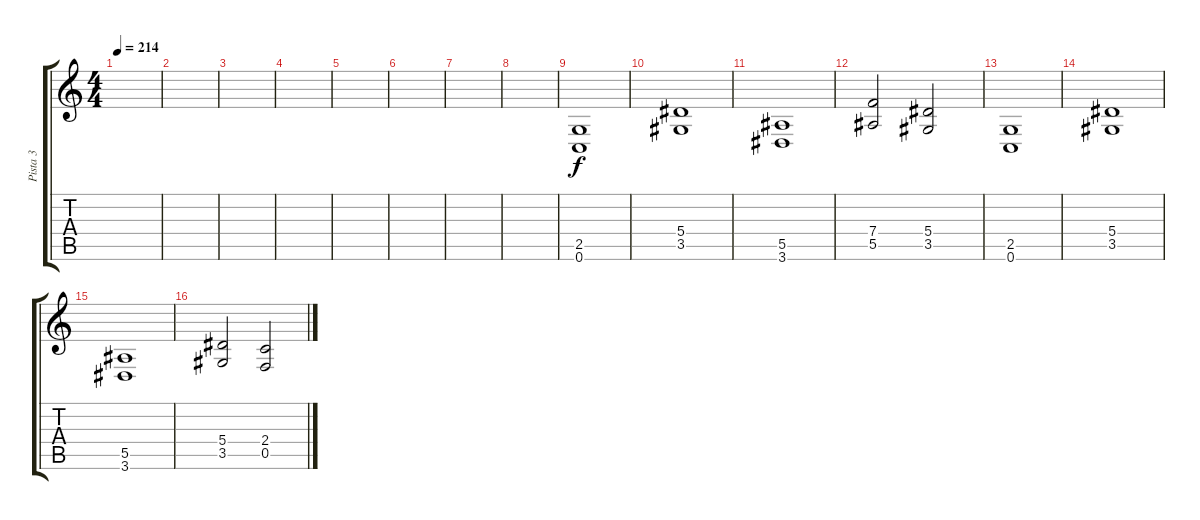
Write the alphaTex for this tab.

\track ("Pista 3" "Pista 3") {instrument distortionguitar}
\staff {score tabs}
\tuning (C4 G3 Eb3 Bb2 F2 C2) {hide}
\ts (4 4)
\tempo 214
\clef g2
\ks c
|
|
|
|
|
|
|
|
(2.5 0.6).1 |
(5.4 3.5).1 |
(5.5 3.6).1 |
(7.4 5.5).2 (5.4 3.5).2 |
(2.5 0.6).1 |
(5.4 3.5).1 |
(5.5 3.6).1 |
(5.4 3.5).2 (2.4 0.5).2
